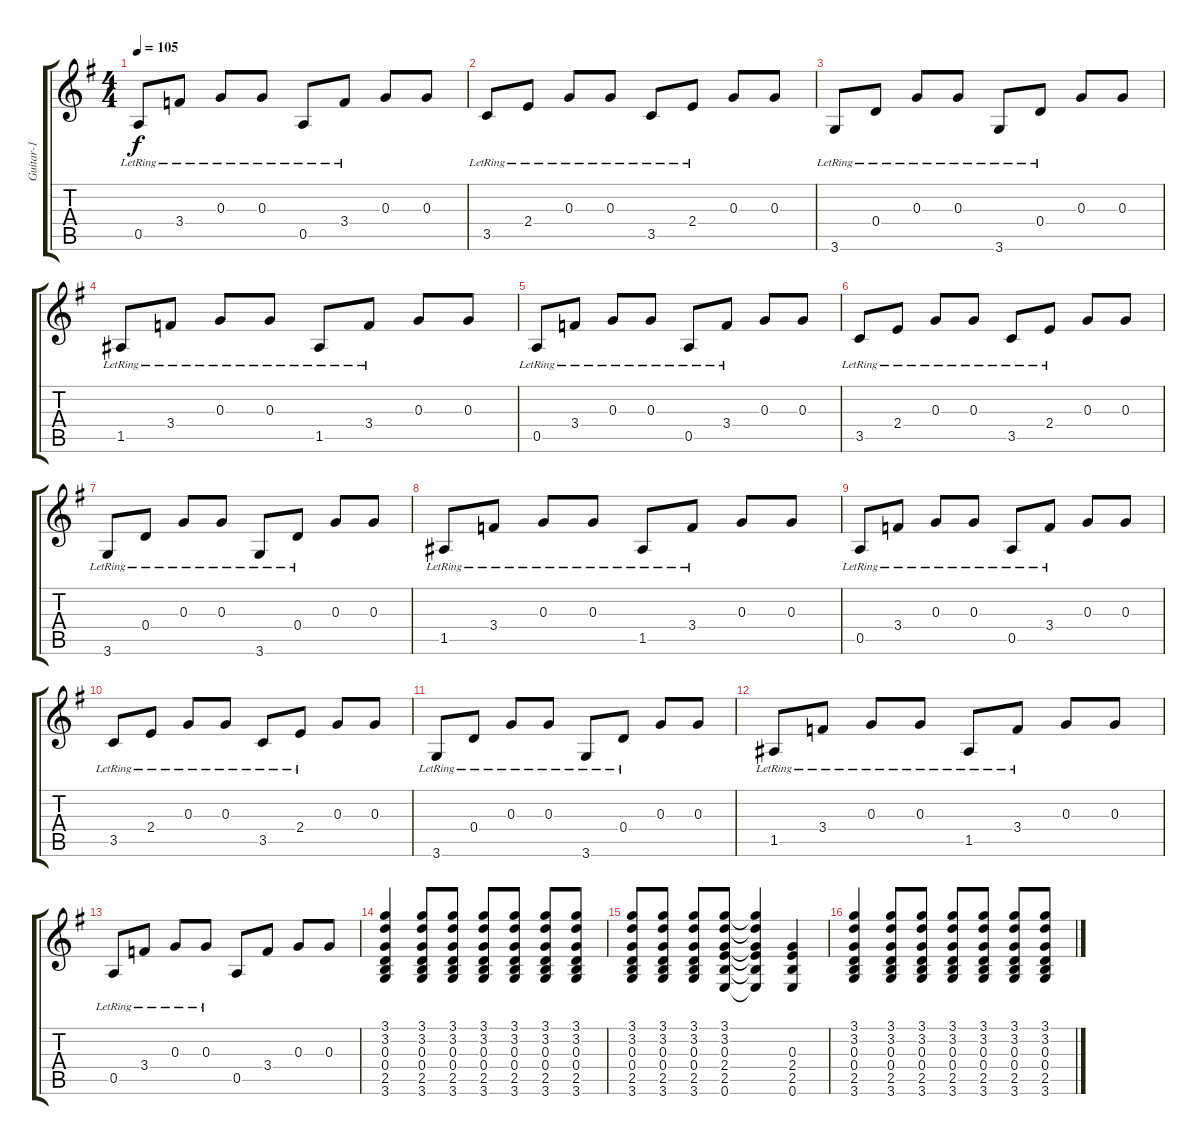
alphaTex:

\track ("Guitar-1" "Guitar-1") {instrument overdrivenguitar}
\staff {score tabs}
\tuning (E4 B3 G3 D3 A2 E2) {hide}
\ts (4 4)
\tempo 105
\clef g2
\ks g
0.5{lr}.8{dy f} 3.4{lr}.8 0.3{lr}.8 0.3{lr}.8 0.5{lr}.8 3.4{lr}.8 0.3.8 0.3.8 |
3.5{lr}.8 2.4{lr}.8 0.3{lr}.8 0.3{lr}.8 3.5{lr}.8 2.4{lr}.8 0.3.8 0.3.8 |
3.6{lr}.8 0.4{lr}.8 0.3{lr}.8 0.3{lr}.8 3.6{lr}.8 0.4{lr}.8 0.3.8 0.3.8 |
1.5{lr}.8 3.4{lr}.8 0.3{lr}.8 0.3{lr}.8 1.5{lr}.8 3.4{lr}.8 0.3.8 0.3.8 |
0.5{lr}.8 3.4{lr}.8 0.3{lr}.8 0.3{lr}.8 0.5{lr}.8 3.4{lr}.8 0.3.8 0.3.8 |
3.5{lr}.8 2.4{lr}.8 0.3{lr}.8 0.3{lr}.8 3.5{lr}.8 2.4{lr}.8 0.3.8 0.3.8 |
3.6{lr}.8 0.4{lr}.8 0.3{lr}.8 0.3{lr}.8 3.6{lr}.8 0.4{lr}.8 0.3.8 0.3.8 |
1.5{lr}.8 3.4{lr}.8 0.3{lr}.8 0.3{lr}.8 1.5{lr}.8 3.4{lr}.8 0.3.8 0.3.8 |
0.5{lr}.8 3.4{lr}.8 0.3{lr}.8 0.3{lr}.8 0.5{lr}.8 3.4{lr}.8 0.3.8 0.3.8 |
3.5{lr}.8 2.4{lr}.8 0.3{lr}.8 0.3{lr}.8 3.5{lr}.8 2.4{lr}.8 0.3.8 0.3.8 |
3.6{lr}.8 0.4{lr}.8 0.3{lr}.8 0.3{lr}.8 3.6{lr}.8 0.4{lr}.8 0.3.8 0.3.8 |
1.5{lr}.8 3.4{lr}.8 0.3{lr}.8 0.3{lr}.8 1.5{lr}.8 3.4{lr}.8 0.3.8 0.3.8 |
0.5{lr}.8 3.4{lr}.8 0.3{lr}.8 0.3{lr}.8 0.5.8 3.4.8 0.3.8 0.3.8 |
(3.1 3.2 0.3 0.4 2.5 3.6).4 (3.1 3.2 0.3 0.4 2.5 3.6).8 (3.1 3.2 0.3 0.4 2.5 3.6).8 (3.1 3.2 0.3 0.4 2.5 3.6).8 (3.1 3.2 0.3 0.4 2.5 3.6).8 (3.1 3.2 0.3 0.4 2.5 3.6).8 (3.1 3.2 0.3 0.4 2.5 3.6).8 |
(3.1 3.2 0.3 0.4 2.5 3.6).8 (3.1 3.2 0.3 0.4 2.5 3.6).8 (3.1 3.2 0.3 0.4 2.5 3.6).8 (3.1 3.2 0.3 2.4 2.5 0.6).8 (3.1{t} 3.2{t} 0.3{t} 2.4{t} 2.5{t} 0.6{t}).4 (0.3 2.4 2.5 0.6).4 |
(3.1 3.2 0.3 0.4 2.5 3.6).4 (3.1 3.2 0.3 0.4 2.5 3.6).8 (3.1 3.2 0.3 0.4 2.5 3.6).8 (3.1 3.2 0.3 0.4 2.5 3.6).8 (3.1 3.2 0.3 0.4 2.5 3.6).8 (3.1 3.2 0.3 0.4 2.5 3.6).8 (3.1 3.2 0.3 0.4 2.5 3.6).8
